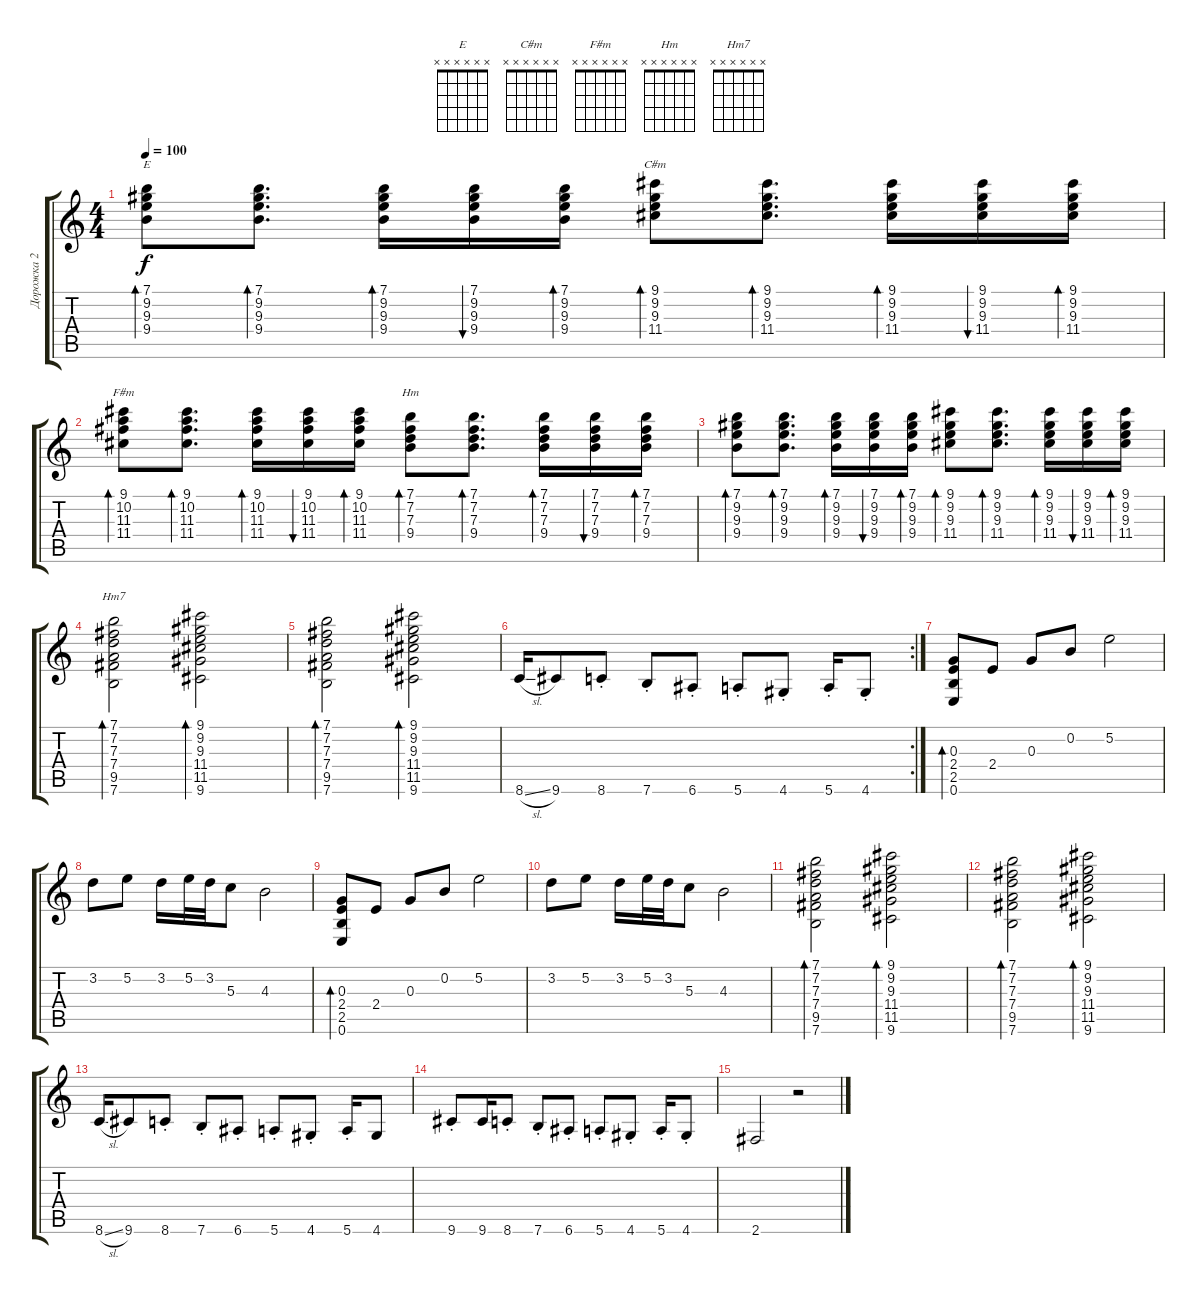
\track ("Дорожка 2" "Дорожка 2") {instrument acousticguitarsteel}
\staff {score tabs}
\tuning (E4 B3 G3 D3 A2 E2) {hide}
\chord ("E" x x x x x x)
\chord ("C#m" x x x x x x)
\chord ("F#m" x x x x x x)
\chord ("Hm" x x x x x x)
\chord ("Hm7" x x x x x x)
\ts (4 4)
\tempo 100
\clef g2
\ks c
(7.1 9.2 9.3 9.4).8{bd 60 ch "E" dy f} (7.1 9.2 9.3 9.4).8{d bd 60} (7.1 9.2 9.3 9.4).16{bd 60} (7.1 9.2 9.3 9.4).16{bu 60} (7.1 9.2 9.3 9.4).16{bd 60} (9.1 9.2 9.3 11.4).8{bd 60 ch "C#m"} (9.1 9.2 9.3 11.4).8{d bd 60} (9.1 9.2 9.3 11.4).16{bd 60} (9.1 9.2 9.3 11.4).16{bu 60} (9.1 9.2 9.3 11.4).16{bd 60} |
(9.1 10.2 11.3 11.4).8{bd 60 ch "F#m"} (9.1 10.2 11.3 11.4).8{d bd 60} (9.1 10.2 11.3 11.4).16{bd 60} (9.1 10.2 11.3 11.4).16{bu 60} (9.1 10.2 11.3 11.4).16{bd 60} (7.1 7.2 7.3 9.4).8{bd 60 ch "Hm"} (7.1 7.2 7.3 9.4).8{d bd 60} (7.1 7.2 7.3 9.4).16{bd 60} (7.1 7.2 7.3 9.4).16{bu 60} (7.1 7.2 7.3 9.4).16{bd 60} |
(7.1 9.2 9.3 9.4).8{bd 60} (7.1 9.2 9.3 9.4).8{d bd 60} (7.1 9.2 9.3 9.4).16{bd 60} (7.1 9.2 9.3 9.4).16{bu 60} (7.1 9.2 9.3 9.4).16{bd 60} (9.1 9.2 9.3 11.4).8{bd 60} (9.1 9.2 9.3 11.4).8{d bd 60} (9.1 9.2 9.3 11.4).16{bd 60} (9.1 9.2 9.3 11.4).16{bu 60} (9.1 9.2 9.3 11.4).16{bd 60} |
(7.1 7.2 7.3 7.4 9.5 7.6).2{bd 60 ch "Hm7"} (9.1 9.2 9.3 11.4 11.5 9.6).2{bd 60} |
(7.1 7.2 7.3 7.4 9.5 7.6).2{bd 60} (9.1 9.2 9.3 11.4 11.5 9.6).2{bd 60} |
\rc 2
8.6{sl}.16 9.6.8 8.6{st}.8 7.6{st}.8 6.6{st}.8 5.6{st}.8 4.6{st}.8 5.6{st}.16 4.6{st}.8 |
(0.3 2.4 2.5 0.6).8{bd 60} 2.4.8 0.3.8 0.2.8 5.2.2 |
3.2.8 5.2.8 3.2.16 5.2.32 3.2.32 5.3.8 4.3.2 |
(0.3 2.4 2.5 0.6).8{bd 60} 2.4.8 0.3.8 0.2.8 5.2.2 |
3.2.8 5.2.8 3.2.16 5.2.32 3.2.32 5.3.8 4.3.2 |
(7.1 7.2 7.3 7.4 9.5 7.6).2{bd 60} (9.1 9.2 9.3 11.4 11.5 9.6).2{bd 60} |
(7.1 7.2 7.3 7.4 9.5 7.6).2{bd 60} (9.1 9.2 9.3 11.4 11.5 9.6).2{bd 60} |
8.6{sl}.16 9.6.8 8.6{st}.8 7.6{st}.8 6.6{st}.8 5.6{st}.8 4.6{st}.8 5.6{st}.16 4.6.8 |
9.6{st}.8 9.6.16 8.6{st}.8 7.6{st}.8 6.6{st}.8 5.6{st}.8 4.6{st}.8 5.6{st}.16 4.6{st}.8 |
2.6.2 r.2
